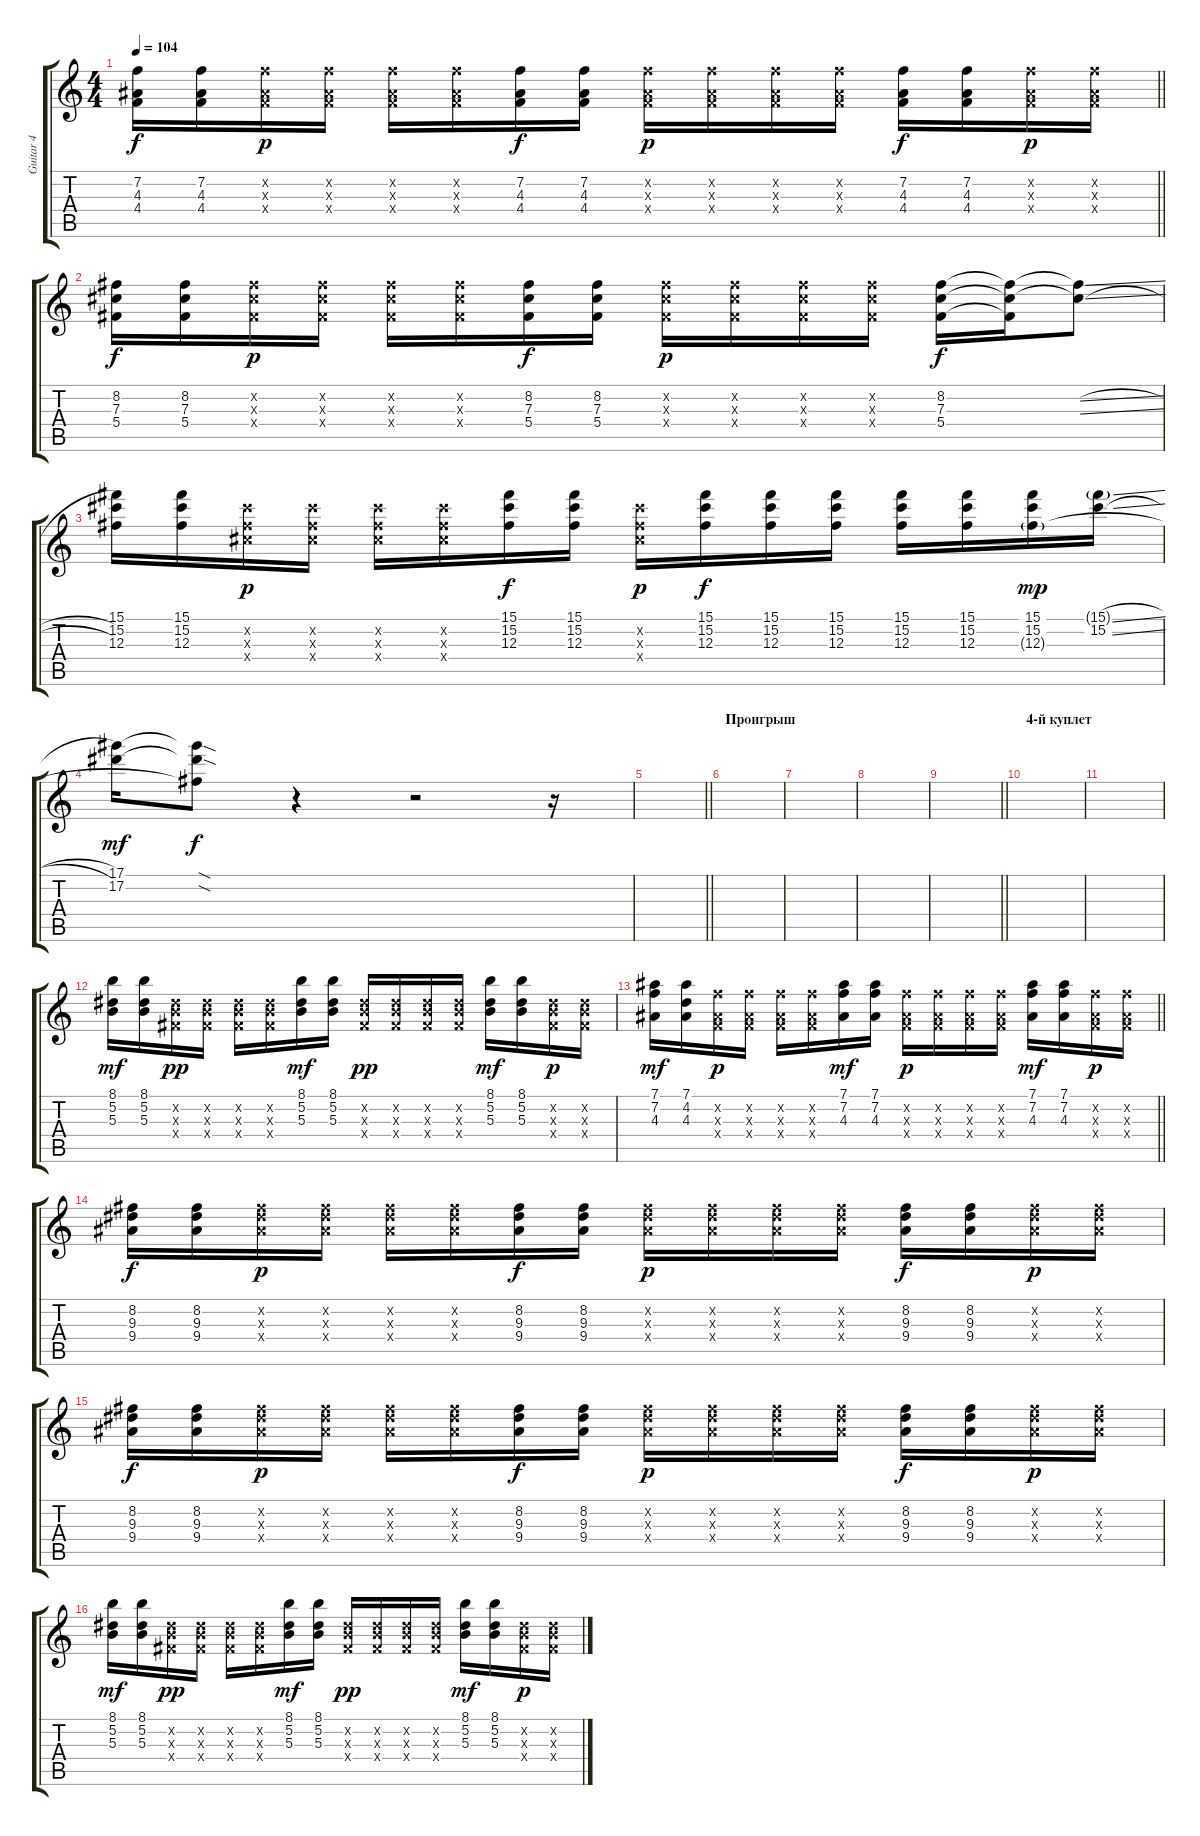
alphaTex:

\track ("Guitar 4" "Guitar 4") {instrument electricguitarclean}
\staff {score tabs}
\tuning (Eb4 Bb3 Gb3 Db3 Ab2 Eb2) {hide}
\ts (4 4)
\tempo 104
\clef g2
\barLineRight lightlight
\ks c
(7.2 4.3 4.4).16{dy f} (7.2 4.3 4.4).16 (7.2{x} 4.3{x} 4.4{x}).16{dy p} (7.2{x} 4.3{x} 4.4{x}).16 (7.2{x} 4.3{x} 4.4{x}).16 (7.2{x} 4.3{x} 4.4{x}).16 (7.2 4.3 4.4).16{dy f} (7.2 4.3 4.4).16 (7.2{x} 4.3{x} 4.4{x}).16{dy p} (7.2{x} 4.3{x} 4.4{x}).16 (7.2{x} 4.3{x} 4.4{x}).16 (7.2{x} 4.3{x} 4.4{x}).16 (7.2 4.3 4.4).16{dy f} (7.2 4.3 4.4).16 (7.2{x} 4.3{x} 4.4{x}).16{dy p} (7.2{x} 4.3{x} 4.4{x}).16 |
\section ("" "")
(8.2 7.3 5.4).16{dy f} (8.2 7.3 5.4).16 (8.2{x} 7.3{x} 5.4{x}).16{dy p} (8.2{x} 7.3{x} 5.4{x}).16 (8.2{x} 7.3{x} 5.4{x}).16 (8.2{x} 7.3{x} 5.4{x}).16 (8.2 7.3 5.4).16{dy f} (8.2 7.3 5.4).16 (8.2{x} 7.3{x} 5.4{x}).16{dy p} (8.2{x} 7.3{x} 5.4{x}).16 (8.2{x} 7.3{x} 5.4{x}).16 (8.2{x} 7.3{x} 5.4{x}).16 (8.2 7.3 5.4).16{dy f} (8.2{t} 7.3{t} 5.4{t}).16 (8.2{sl t} 7.3{sl t}).8 |
(15.1 15.2 12.3).16 (15.1 15.2 12.3).16 (15.2{x} 12.3{x} 12.4{x}).16{dy p} (15.2{x} 12.3{x} 12.4{x}).16 (15.2{x} 12.3{x} 12.4{x}).16 (15.2{x} 12.3{x} 12.4{x}).16 (15.1 15.2 12.3).16{dy f} (15.1 15.2 12.3).16 (15.2{x} 12.3{x} 12.4{x}).16{dy p} (15.1 15.2 12.3).16{dy f} (15.1 15.2 12.3).16 (15.1 15.2 12.3).16 (15.1 15.2 12.3).16 (15.1 15.2 12.3).16 (15.1 15.2 12.3{g}).16{dy mp} (15.1{sl g} 15.2{sl}).16 |
(17.1 17.2).16{dy mf} (17.1{sod t} 17.2{sod t} 12.3{t}).8{dy f} r.4 r.2 r.16 |
\barLineRight lightlight
|
\section ("" "Проигрыш")
|
|
|
\barLineRight lightlight
|
\section ("" "4-й куплет")
|
|
(8.1 5.2 5.3).16{dy mf} (8.1 5.2 5.3).16 (5.2{x} 5.3{x} 5.4{x}).16{dy pp} (5.2{x} 5.3{x} 5.4{x}).16 (5.2{x} 5.3{x} 5.4{x}).16 (5.2{x} 5.3{x} 5.4{x}).16 (8.1 5.2 5.3).16{dy mf} (8.1 5.2 5.3).16 (5.2{x} 5.3{x} 5.4{x}).16{dy pp} (5.2{x} 5.3{x} 5.4{x}).16 (5.2{x} 5.3{x} 5.4{x}).16 (5.2{x} 5.3{x} 5.4{x}).16 (8.1 5.2 5.3).16{dy mf} (8.1 5.2 5.3).16 (5.2{x} 5.3{x} 5.4{x}).16{dy p} (5.2{x} 5.3{x} 5.4{x}).16 |
\barLineRight lightlight
(7.1 7.2 4.3).16{dy mf} (7.1 4.2 4.3).16 (7.2{x} 4.3{x} 4.4{x}).16{dy p} (7.2{x} 4.3{x} 4.4{x}).16 (7.2{x} 4.3{x} 4.4{x}).16 (7.2{x} 4.3{x} 4.4{x}).16 (7.1 7.2 4.3).16{dy mf} (7.1 7.2 4.3).16 (7.2{x} 4.3{x} 4.4{x}).16{dy p} (7.2{x} 4.3{x} 4.4{x}).16 (7.2{x} 4.3{x} 4.4{x}).16 (7.2{x} 4.3{x} 4.4{x}).16 (7.1 7.2 4.3).16{dy mf} (7.1 7.2 4.3).16 (7.2{x} 4.3{x} 4.4{x}).16{dy p} (7.2{x} 4.3{x} 4.4{x}).16 |
\section ("" "")
(8.2 9.3 9.4).16{dy f} (8.2 9.3 9.4).16 (8.2{x} 9.3{x} 9.4{x}).16{dy p} (8.2{x} 9.3{x} 9.4{x}).16 (8.2{x} 9.3{x} 9.4{x}).16 (8.2{x} 9.3{x} 9.4{x}).16 (8.2 9.3 9.4).16{dy f} (8.2 9.3 9.4).16 (8.2{x} 9.3{x} 9.4{x}).16{dy p} (8.2{x} 9.3{x} 9.4{x}).16 (8.2{x} 9.3{x} 9.4{x}).16 (8.2{x} 9.3{x} 9.4{x}).16 (8.2 9.3 9.4).16{dy f} (8.2 9.3 9.4).16 (8.2{x} 9.3{x} 9.4{x}).16{dy p} (8.2{x} 9.3{x} 9.4{x}).16 |
(8.2 9.3 9.4).16{dy f} (8.2 9.3 9.4).16 (8.2{x} 9.3{x} 9.4{x}).16{dy p} (8.2{x} 9.3{x} 9.4{x}).16 (8.2{x} 9.3{x} 9.4{x}).16 (8.2{x} 9.3{x} 9.4{x}).16 (8.2 9.3 9.4).16{dy f} (8.2 9.3 9.4).16 (8.2{x} 9.3{x} 9.4{x}).16{dy p} (8.2{x} 9.3{x} 9.4{x}).16 (8.2{x} 9.3{x} 9.4{x}).16 (8.2{x} 9.3{x} 9.4{x}).16 (8.2 9.3 9.4).16{dy f} (8.2 9.3 9.4).16 (8.2{x} 9.3{x} 9.4{x}).16{dy p} (8.2{x} 9.3{x} 9.4{x}).16 |
(8.1 5.2 5.3).16{dy mf} (8.1 5.2 5.3).16 (5.2{x} 5.3{x} 5.4{x}).16{dy pp} (5.2{x} 5.3{x} 5.4{x}).16 (5.2{x} 5.3{x} 5.4{x}).16 (5.2{x} 5.3{x} 5.4{x}).16 (8.1 5.2 5.3).16{dy mf} (8.1 5.2 5.3).16 (5.2{x} 5.3{x} 5.4{x}).16{dy pp} (5.2{x} 5.3{x} 5.4{x}).16 (5.2{x} 5.3{x} 5.4{x}).16 (5.2{x} 5.3{x} 5.4{x}).16 (8.1 5.2 5.3).16{dy mf} (8.1 5.2 5.3).16 (5.2{x} 5.3{x} 5.4{x}).16{dy p} (5.2{x} 5.3{x} 5.4{x}).16
